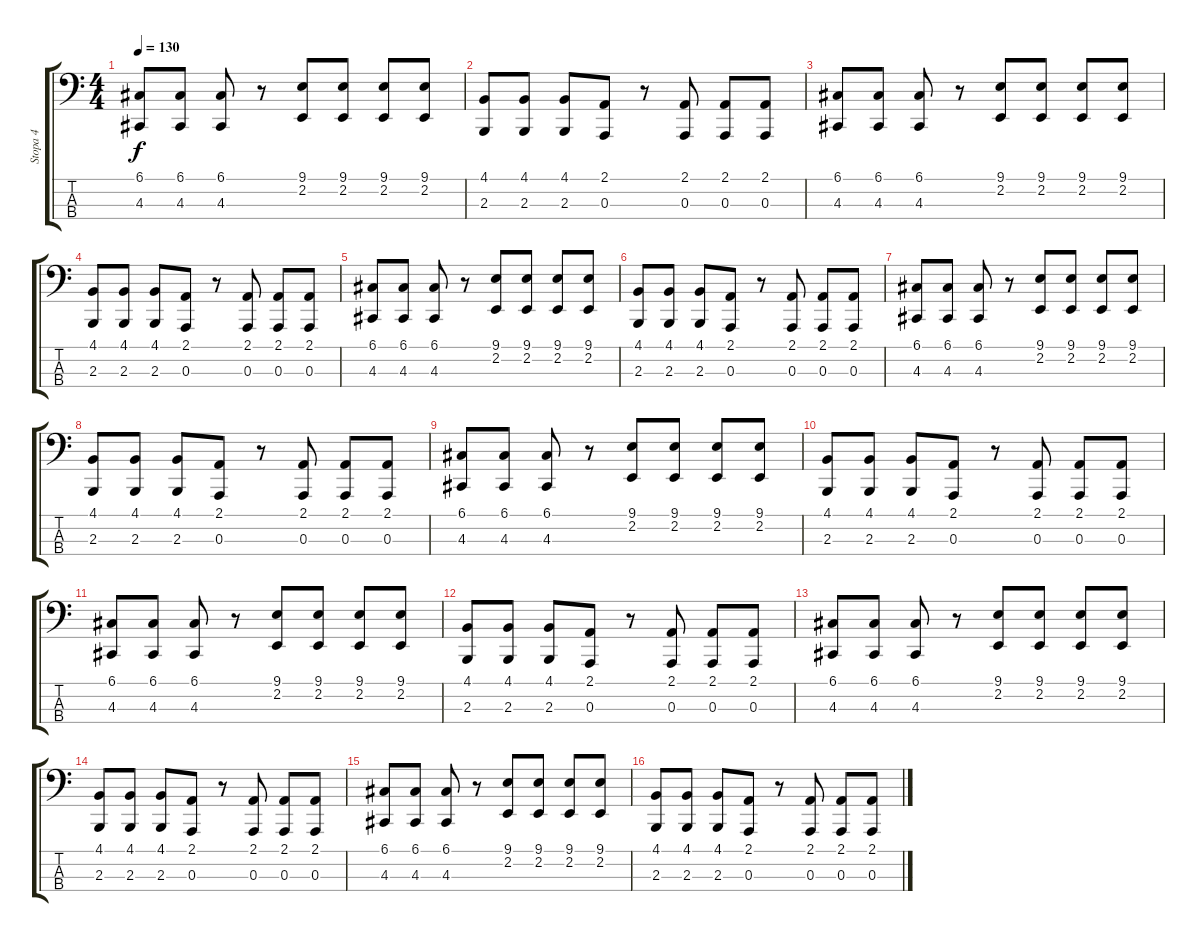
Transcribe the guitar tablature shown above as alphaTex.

\track ("Stopa 4" "Stopa 4") {instrument brightacousticpiano}
\staff {score tabs}
\tuning (G2 D2 A1 E1) {hide}
\ts (4 4)
\tempo 130
\clef f4
\ks c
(6.1 4.3).8{dy f} (6.1 4.3).8 (6.1 4.3).8 r.8 (9.1 2.2).8 (9.1 2.2).8 (9.1 2.2).8 (9.1 2.2).8 |
(4.1 2.3).8 (4.1 2.3).8 (4.1 2.3).8 (2.1 0.3).8 r.8 (2.1 0.3).8 (2.1 0.3).8 (2.1 0.3).8 |
(6.1 4.3).8 (6.1 4.3).8 (6.1 4.3).8 r.8 (9.1 2.2).8 (9.1 2.2).8 (9.1 2.2).8 (9.1 2.2).8 |
(4.1 2.3).8 (4.1 2.3).8 (4.1 2.3).8 (2.1 0.3).8 r.8 (2.1 0.3).8 (2.1 0.3).8 (2.1 0.3).8 |
(6.1 4.3).8 (6.1 4.3).8 (6.1 4.3).8 r.8 (9.1 2.2).8 (9.1 2.2).8 (9.1 2.2).8 (9.1 2.2).8 |
(4.1 2.3).8 (4.1 2.3).8 (4.1 2.3).8 (2.1 0.3).8 r.8 (2.1 0.3).8 (2.1 0.3).8 (2.1 0.3).8 |
(6.1 4.3).8 (6.1 4.3).8 (6.1 4.3).8 r.8 (9.1 2.2).8 (9.1 2.2).8 (9.1 2.2).8 (9.1 2.2).8 |
(4.1 2.3).8 (4.1 2.3).8 (4.1 2.3).8 (2.1 0.3).8 r.8 (2.1 0.3).8 (2.1 0.3).8 (2.1 0.3).8 |
(6.1 4.3).8 (6.1 4.3).8 (6.1 4.3).8 r.8 (9.1 2.2).8 (9.1 2.2).8 (9.1 2.2).8 (9.1 2.2).8 |
(4.1 2.3).8 (4.1 2.3).8 (4.1 2.3).8 (2.1 0.3).8 r.8 (2.1 0.3).8 (2.1 0.3).8 (2.1 0.3).8 |
(6.1 4.3).8 (6.1 4.3).8 (6.1 4.3).8 r.8 (9.1 2.2).8 (9.1 2.2).8 (9.1 2.2).8 (9.1 2.2).8 |
(4.1 2.3).8 (4.1 2.3).8 (4.1 2.3).8 (2.1 0.3).8 r.8 (2.1 0.3).8 (2.1 0.3).8 (2.1 0.3).8 |
(6.1 4.3).8 (6.1 4.3).8 (6.1 4.3).8 r.8 (9.1 2.2).8 (9.1 2.2).8 (9.1 2.2).8 (9.1 2.2).8 |
(4.1 2.3).8 (4.1 2.3).8 (4.1 2.3).8 (2.1 0.3).8 r.8 (2.1 0.3).8 (2.1 0.3).8 (2.1 0.3).8 |
(6.1 4.3).8 (6.1 4.3).8 (6.1 4.3).8 r.8 (9.1 2.2).8 (9.1 2.2).8 (9.1 2.2).8 (9.1 2.2).8 |
(4.1 2.3).8 (4.1 2.3).8 (4.1 2.3).8 (2.1 0.3).8 r.8 (2.1 0.3).8 (2.1 0.3).8 (2.1 0.3).8
